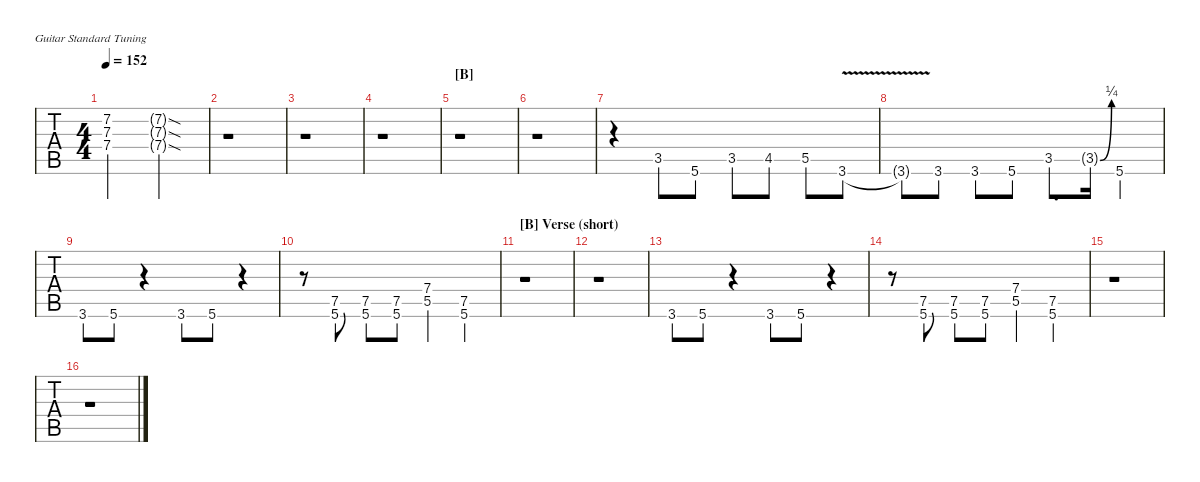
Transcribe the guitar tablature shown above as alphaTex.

\hideDynamics
\bracketExtendMode nobrackets
\singleTrackTrackNamePolicy hidden
\multiTrackTrackNamePolicy hidden
\firstSystemTrackNameMode fullname
\firstSystemTrackNameOrientation horizontal
\otherSystemsTrackNameOrientation horizontal
\track ("Guitar III" "Gui III") {instrument overdrivenguitar}
\staff {tabs}
\tuning (E4 B3 G3 D3 A2 E2)
\ts (4 4)
\tempo 152
\clef g2
\ks c
(7.2{ac acc #} 7.3 7.4).2{dy mf} (7.2{sod g acc #} 7.3{sod g} 7.4{sod g}).2{dy ff} |
r.1 |
r.1 |
r.1 |
\section ("B" "")
r.1 |
r.1 |
r.4 3.5.8{dy f} 5.6.8 3.5.8 4.5{acc #}.8 5.5.8 3.6{v ac}.8 |
3.6{v t}.8 3.6.8 3.6.8 5.6.8 3.5.8{d} 3.5{be (bend 0 0 60 1) g}.16 5.6.4 |
3.6{ac}.8 5.6{ac}.8 r.4 3.6{ac}.8 5.6{ac}.8 r.4 |
r.8 (7.5 5.6{ac}).8 (7.5 5.6{ac}).8 (7.5 5.6{ac}).8 (7.4 5.5{ac}).4 (7.5 5.6{ac}).4 |
\section ("B" "Verse (short)")
r.1 |
r.1 |
3.6{ac}.8 5.6{ac}.8 r.4 3.6{ac}.8 5.6{ac}.8 r.4 |
r.8 (7.5 5.6{ac}).8 (7.5 5.6{ac}).8 (7.5 5.6{ac}).8 (7.4 5.5{ac}).4 (7.5 5.6{ac}).4 |
r.1 |
r.1
